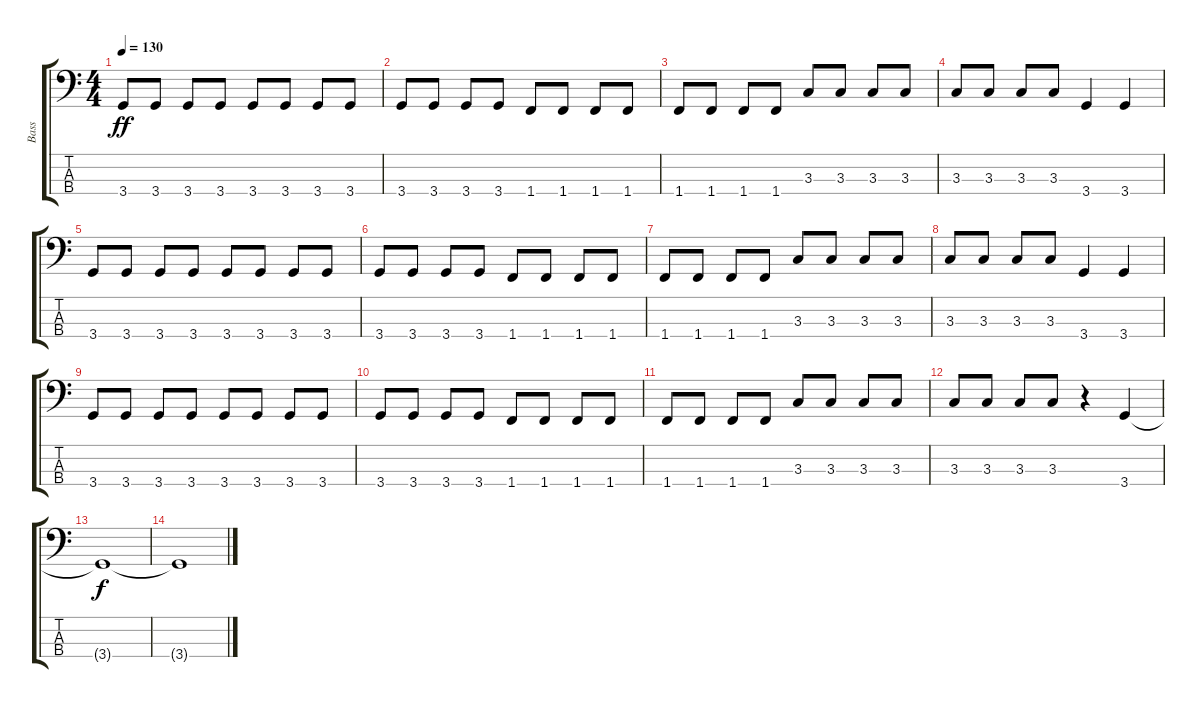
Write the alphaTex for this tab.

\track ("Bass" "Bass") {instrument electricbassfinger}
\staff {score tabs}
\tuning (G2 D2 A1 E1) {hide}
\ts (4 4)
\tempo 130
\clef f4
\ks c
3.4.8{dy ff} 3.4.8 3.4.8 3.4.8 3.4.8 3.4.8 3.4.8 3.4.8 |
3.4.8 3.4.8 3.4.8 3.4.8 1.4.8 1.4.8 1.4.8 1.4.8 |
1.4.8 1.4.8 1.4.8 1.4.8 3.3.8 3.3.8 3.3.8 3.3.8 |
3.3.8 3.3.8 3.3.8 3.3.8 3.4.4 3.4.4 |
3.4.8 3.4.8 3.4.8 3.4.8 3.4.8 3.4.8 3.4.8 3.4.8 |
3.4.8 3.4.8 3.4.8 3.4.8 1.4.8 1.4.8 1.4.8 1.4.8 |
1.4.8 1.4.8 1.4.8 1.4.8 3.3.8 3.3.8 3.3.8 3.3.8 |
3.3.8 3.3.8 3.3.8 3.3.8 3.4.4 3.4.4 |
3.4.8 3.4.8 3.4.8 3.4.8 3.4.8 3.4.8 3.4.8 3.4.8 |
3.4.8 3.4.8 3.4.8 3.4.8 1.4.8 1.4.8 1.4.8 1.4.8 |
1.4.8 1.4.8 1.4.8 1.4.8 3.3.8 3.3.8 3.3.8 3.3.8 |
3.3.8 3.3.8 3.3.8 3.3.8 r.4 3.4.4 |
3.4{t}.1{dy f} |
3.4{t}.1
